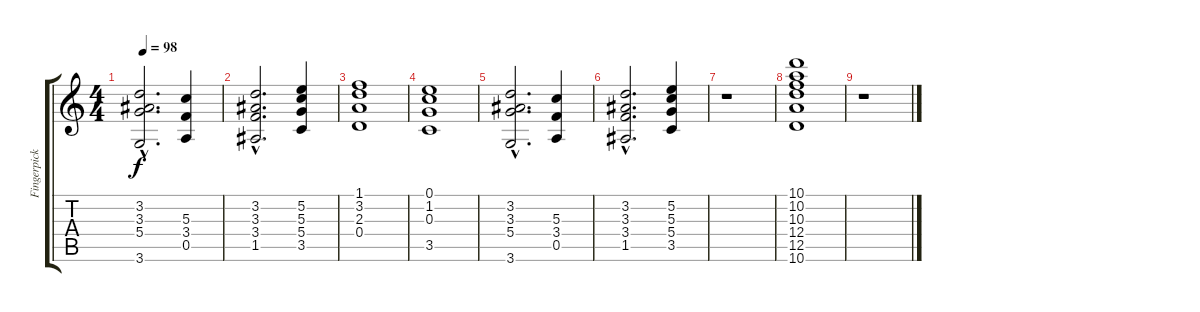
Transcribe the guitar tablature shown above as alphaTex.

\track ("Fingerpicking guitar" "Fingerpick") {instrument acousticguitarnylon}
\staff {score tabs}
\tuning (E4 B3 G3 D3 A2 E2) {hide}
\ts (4 4)
\tempo 98
\clef g2
\ks c
(3.2{hac} 3.3{hac} 5.4{hac} 3.6{hac}).2{d dy f} (5.3 3.4 0.5).4 |
(3.2{hac} 3.3{hac} 3.4{hac} 1.5{hac}).2{d} (5.2 5.3 5.4 3.5).4 |
(1.1 3.2 2.3 0.4).1 |
(0.1 1.2 0.3 3.5).1 |
(3.2{hac} 3.3{hac} 5.4{hac} 3.6{hac}).2{d} (5.3 3.4 0.5).4 |
(3.2{hac} 3.3{hac} 3.4{hac} 1.5{hac}).2{d} (5.2 5.3 5.4 3.5).4 |
r.1 |
(10.1 10.2 10.3 12.4 12.5 10.6).1 |
r.1
